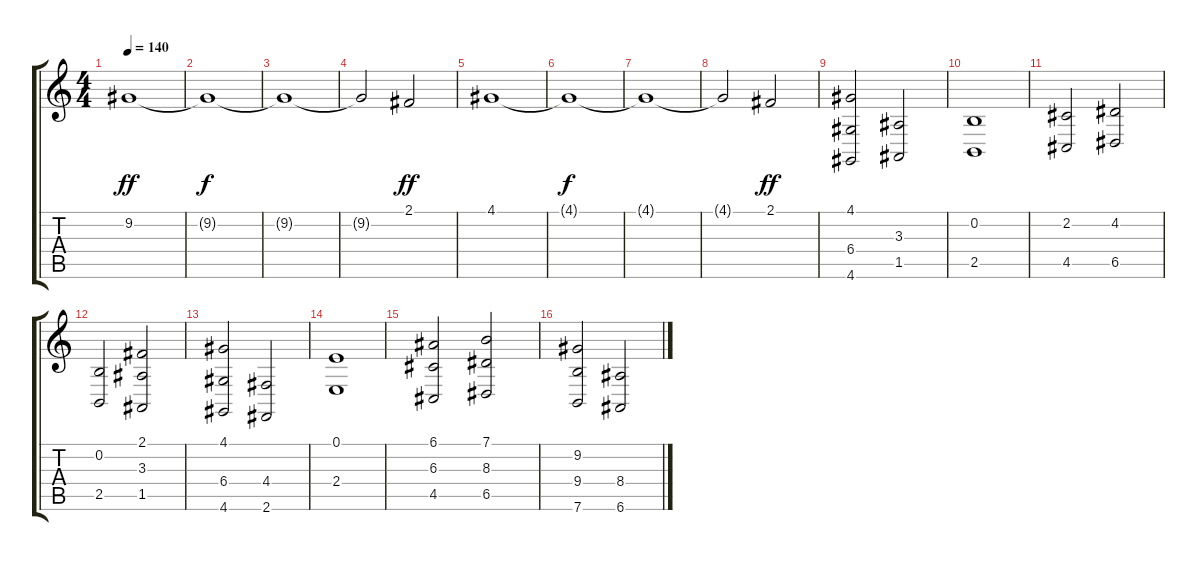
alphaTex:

\track "" {instrument choiraahs}
\staff {score tabs}
\tuning (E4 B3 G3 D3 A2 E2) {hide}
\ts (4 4)
\tempo 140
\clef g2
\ks c
9.2.1{dy ff} |
9.2{t}.1{dy f} |
9.2{t}.1 |
9.2{t}.2 2.1.2{dy ff} |
4.1.1 |
4.1{t}.1{dy f} |
4.1{t}.1 |
4.1{t}.2 2.1.2{dy ff} |
(4.1 6.4 4.6).2 (3.3 1.5).2 |
(0.2 2.5).1 |
(2.2 4.5).2 (4.2 6.5).2 |
(0.2 2.5).2 (2.1 3.3 1.5).2 |
(4.1 6.4 4.6).2 (4.4 2.6).2 |
(0.1 2.4).1 |
(6.1 6.3 4.5).2 (7.1 8.3 6.5).2 |
(9.2 9.4 7.6).2 (8.4 6.6).2
